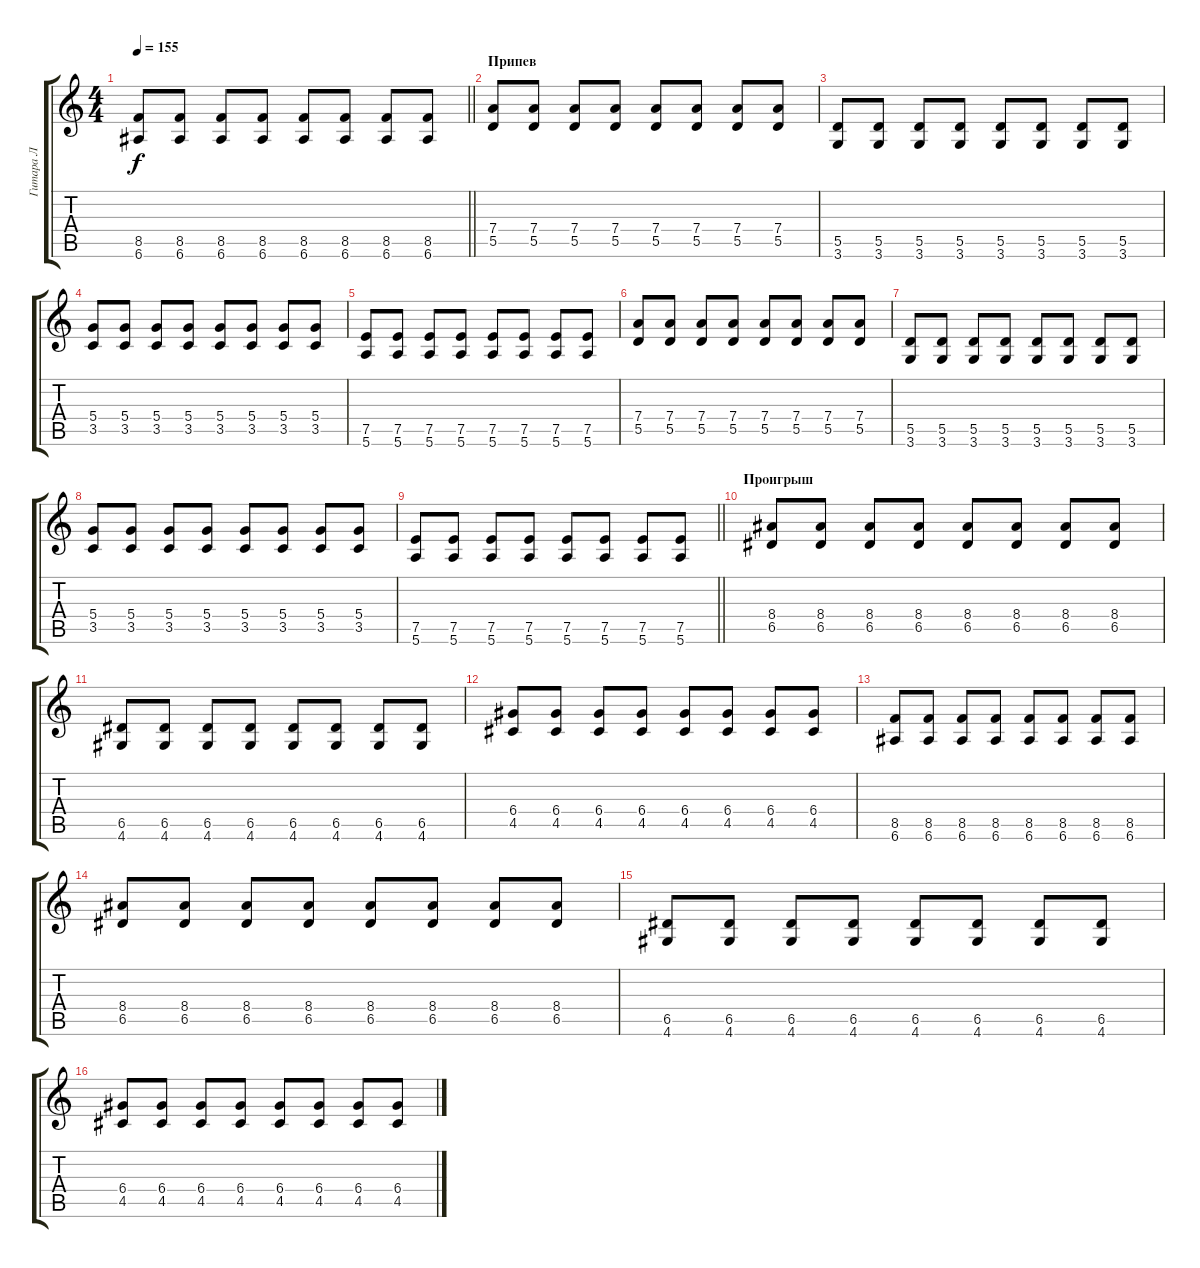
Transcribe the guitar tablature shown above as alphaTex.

\track ("Гитара Л" "Гитара Л") {instrument overdrivenguitar}
\staff {score tabs}
\tuning (E4 B3 G3 D3 A2 E2) {hide}
\ts (4 4)
\tempo 155
\clef g2
\barLineRight lightlight
\ks c
(8.5 6.6).8{dy f} (8.5 6.6).8 (8.5 6.6).8 (8.5 6.6).8 (8.5 6.6).8 (8.5 6.6).8 (8.5 6.6).8 (8.5 6.6).8 |
\section ("" "Припев")
(7.4 5.5).8 (7.4 5.5).8 (7.4 5.5).8 (7.4 5.5).8 (7.4 5.5).8 (7.4 5.5).8 (7.4 5.5).8 (7.4 5.5).8 |
(5.5 3.6).8 (5.5 3.6).8 (5.5 3.6).8 (5.5 3.6).8 (5.5 3.6).8 (5.5 3.6).8 (5.5 3.6).8 (5.5 3.6).8 |
(5.4 3.5).8 (5.4 3.5).8 (5.4 3.5).8 (5.4 3.5).8 (5.4 3.5).8 (5.4 3.5).8 (5.4 3.5).8 (5.4 3.5).8 |
(7.5 5.6).8 (7.5 5.6).8 (7.5 5.6).8 (7.5 5.6).8 (7.5 5.6).8 (7.5 5.6).8 (7.5 5.6).8 (7.5 5.6).8 |
(7.4 5.5).8 (7.4 5.5).8 (7.4 5.5).8 (7.4 5.5).8 (7.4 5.5).8 (7.4 5.5).8 (7.4 5.5).8 (7.4 5.5).8 |
(5.5 3.6).8 (5.5 3.6).8 (5.5 3.6).8 (5.5 3.6).8 (5.5 3.6).8 (5.5 3.6).8 (5.5 3.6).8 (5.5 3.6).8 |
(5.4 3.5).8 (5.4 3.5).8 (5.4 3.5).8 (5.4 3.5).8 (5.4 3.5).8 (5.4 3.5).8 (5.4 3.5).8 (5.4 3.5).8 |
\barLineRight lightlight
(7.5 5.6).8 (7.5 5.6).8 (7.5 5.6).8 (7.5 5.6).8 (7.5 5.6).8 (7.5 5.6).8 (7.5 5.6).8 (7.5 5.6).8 |
\section ("" "Проигрыш")
(8.4 6.5).8 (8.4 6.5).8 (8.4 6.5).8 (8.4 6.5).8 (8.4 6.5).8 (8.4 6.5).8 (8.4 6.5).8 (8.4 6.5).8 |
(6.5 4.6).8 (6.5 4.6).8 (6.5 4.6).8 (6.5 4.6).8 (6.5 4.6).8 (6.5 4.6).8 (6.5 4.6).8 (6.5 4.6).8 |
(6.4 4.5).8 (6.4 4.5).8 (6.4 4.5).8 (6.4 4.5).8 (6.4 4.5).8 (6.4 4.5).8 (6.4 4.5).8 (6.4 4.5).8 |
(8.5 6.6).8 (8.5 6.6).8 (8.5 6.6).8 (8.5 6.6).8 (8.5 6.6).8 (8.5 6.6).8 (8.5 6.6).8 (8.5 6.6).8 |
(8.4 6.5).8 (8.4 6.5).8 (8.4 6.5).8 (8.4 6.5).8 (8.4 6.5).8 (8.4 6.5).8 (8.4 6.5).8 (8.4 6.5).8 |
(6.5 4.6).8 (6.5 4.6).8 (6.5 4.6).8 (6.5 4.6).8 (6.5 4.6).8 (6.5 4.6).8 (6.5 4.6).8 (6.5 4.6).8 |
(6.4 4.5).8 (6.4 4.5).8 (6.4 4.5).8 (6.4 4.5).8 (6.4 4.5).8 (6.4 4.5).8 (6.4 4.5).8 (6.4 4.5).8
